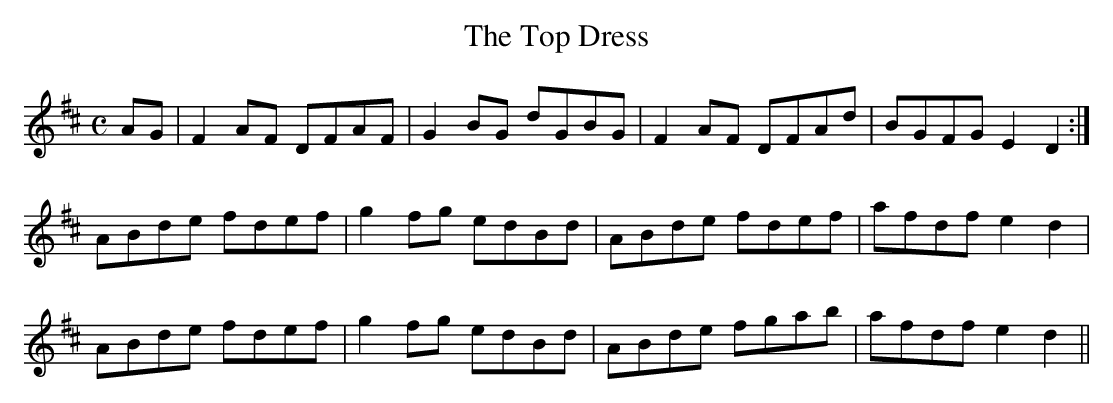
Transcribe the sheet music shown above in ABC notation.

X:1
T:Top Dress, The
M:C
L:1/8
K:D
AG|F2 AF DFAF|G2 BG dGBG|F2 AF DFAd|BGFG E2D2:|
ABde fdef|g2 fg edBd|ABde fdef|afdf e2d2|
ABde fdef|g2 fg edBd|ABde fgab|afdf e2d2||
